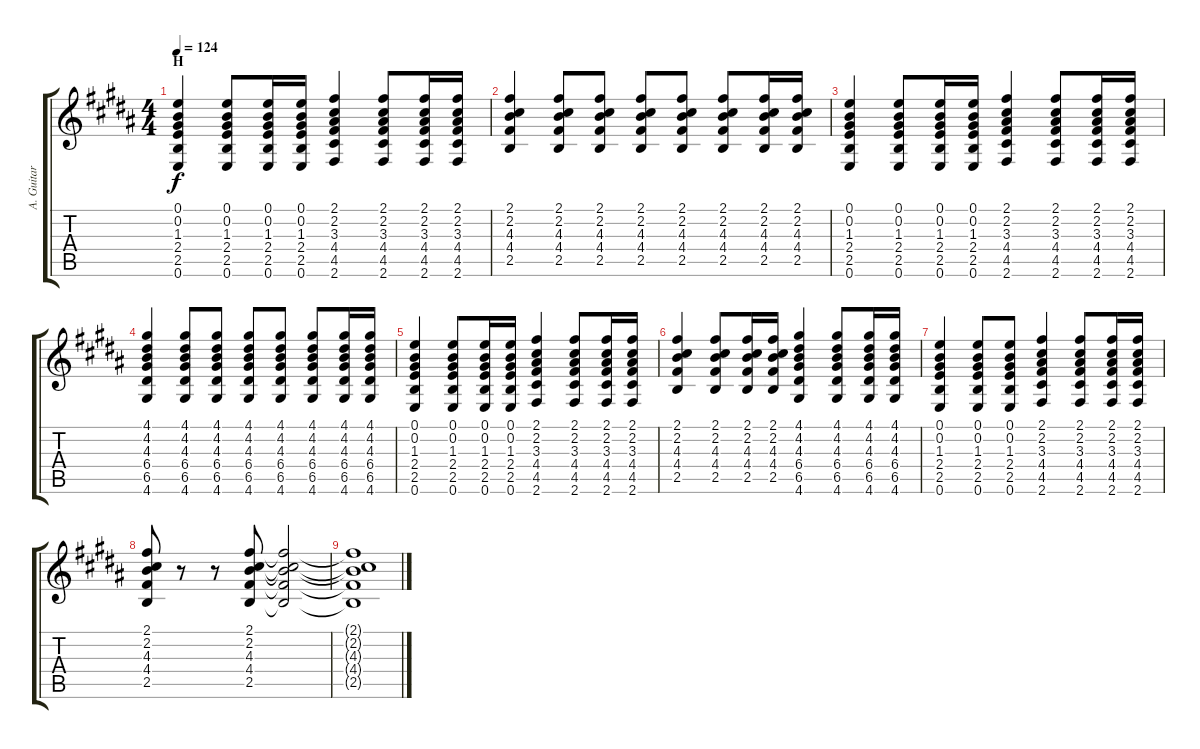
\track ("A. Guitar" "A. Guitar") {instrument acousticguitarsteel}
\staff {score tabs}
\tuning (E4 B3 G3 D3 A2 E2) {hide}
\ts (4 4)
\section ("" "H")
\tempo 124
\clef g2
\ks b
(0.1 0.2 1.3 2.4 2.5 0.6).4{dy f} (0.1 0.2 1.3 2.4 2.5 0.6).8 (0.1 0.2 1.3 2.4 2.5 0.6).16 (0.1 0.2 1.3 2.4 2.5 0.6).16 (2.1 2.2 3.3 4.4 4.5 2.6).4 (2.1 2.2 3.3 4.4 4.5 2.6).8 (2.1 2.2 3.3 4.4 4.5 2.6).16 (2.1 2.2 3.3 4.4 4.5 2.6).16 |
(2.1 2.2 4.3 4.4 2.5).4 (2.1 2.2 4.3 4.4 2.5).8 (2.1 2.2 4.3 4.4 2.5).8 (2.1 2.2 4.3 4.4 2.5).8 (2.1 2.2 4.3 4.4 2.5).8 (2.1 2.2 4.3 4.4 2.5).8 (2.1 2.2 4.3 4.4 2.5).16 (2.1 2.2 4.3 4.4 2.5).16 |
(0.1 0.2 1.3 2.4 2.5 0.6).4 (0.1 0.2 1.3 2.4 2.5 0.6).8 (0.1 0.2 1.3 2.4 2.5 0.6).16 (0.1 0.2 1.3 2.4 2.5 0.6).16 (2.1 2.2 3.3 4.4 4.5 2.6).4 (2.1 2.2 3.3 4.4 4.5 2.6).8 (2.1 2.2 3.3 4.4 4.5 2.6).16 (2.1 2.2 3.3 4.4 4.5 2.6).16 |
(4.1 4.2 4.3 6.4 6.5 4.6).4 (4.1 4.2 4.3 6.4 6.5 4.6).8 (4.1 4.2 4.3 6.4 6.5 4.6).8 (4.1 4.2 4.3 6.4 6.5 4.6).8 (4.1 4.2 4.3 6.4 6.5 4.6).8 (4.1 4.2 4.3 6.4 6.5 4.6).8 (4.1 4.2 4.3 6.4 6.5 4.6).16 (4.1 4.2 4.3 6.4 6.5 4.6).16 |
(0.1 0.2 1.3 2.4 2.5 0.6).4 (0.1 0.2 1.3 2.4 2.5 0.6).8 (0.1 0.2 1.3 2.4 2.5 0.6).16 (0.1 0.2 1.3 2.4 2.5 0.6).16 (2.1 2.2 3.3 4.4 4.5 2.6).4 (2.1 2.2 3.3 4.4 4.5 2.6).8 (2.1 2.2 3.3 4.4 4.5 2.6).16 (2.1 2.2 3.3 4.4 4.5 2.6).16 |
(2.1 2.2 4.3 4.4 2.5).4 (2.1 2.2 4.3 4.4 2.5).8 (2.1 2.2 4.3 4.4 2.5).16 (2.1 2.2 4.3 4.4 2.5).16 (4.1 4.2 4.3 6.4 6.5 4.6).4 (4.1 4.2 4.3 6.4 6.5 4.6).8 (4.1 4.2 4.3 6.4 6.5 4.6).16 (4.1 4.2 4.3 6.4 6.5 4.6).16 |
(0.1 0.2 1.3 2.4 2.5 0.6).4 (0.1 0.2 1.3 2.4 2.5 0.6).8 (0.1 0.2 1.3 2.4 2.5 0.6).8 (2.1 2.2 3.3 4.4 4.5 2.6).4 (2.1 2.2 3.3 4.4 4.5 2.6).8 (2.1 2.2 3.3 4.4 4.5 2.6).16 (2.1 2.2 3.3 4.4 4.5 2.6).16 |
(2.1 2.2 4.3 4.4 2.5).8 r.8 r.8 (2.1 2.2 4.3 4.4 2.5).8 (2.1{t} 2.2{t} 4.3{t} 4.4{t} 2.5{t}).2 |
(2.1{t} 2.2{t} 4.3{t} 4.4{t} 2.5{t}).1
